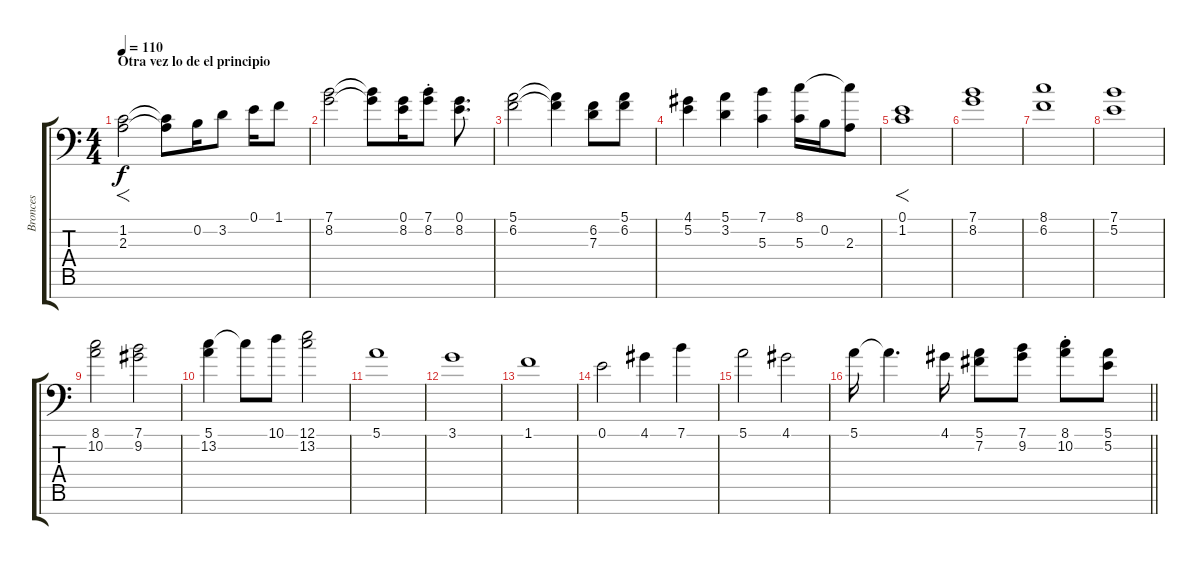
\track ("Bronces" "Bronces") {instrument brasssection}
\staff {score tabs}
\tuning (E4 B3 G3 D3 A2 E2 C-1) {hide}
\ts (4 4)
\section ("" "Otra vez lo de el principio")
\tempo 110
\clef f4
\ks c
(1.2 2.3).2{f dy f} (1.2{t} 2.3{t}).8 0.2.16 3.2.8 0.1.16 1.1.8 |
(7.1 8.2).2 (7.1{t} 8.2{t}).8 (0.1 8.2).16 (7.1{st} 8.2{st}).8 (0.1 8.2).8{d} |
(5.1 6.2).2 (5.1{t} 6.2{t}).4 (6.2 7.3).8 (5.1 6.2).8 |
(4.1 5.2).4 (5.1 3.2).4 (7.1 5.3).4 (8.1 5.3).16 0.2.16 (8.1{t} 2.3).8 |
(0.1 1.2).1{f} |
(7.1 8.2).1 |
(8.1 6.2).1 |
(7.1 5.2).1 |
(8.1 10.2).2 (7.1 9.2).2 |
(5.1 13.2).4 13.2{t}.8{volume 14} 10.1.8 (12.1 13.2).2 |
5.1.1 |
3.1.1 |
1.1.1 |
0.1.2 4.1.4 7.1.4 |
5.1.2 4.1.2 |
\barLineRight lightlight
5.1.16 5.1{t}.4{d} 4.1.16 (5.1 7.2).8 (7.1 9.2).8 (8.1{st} 10.2).8 (5.1 5.2).8
